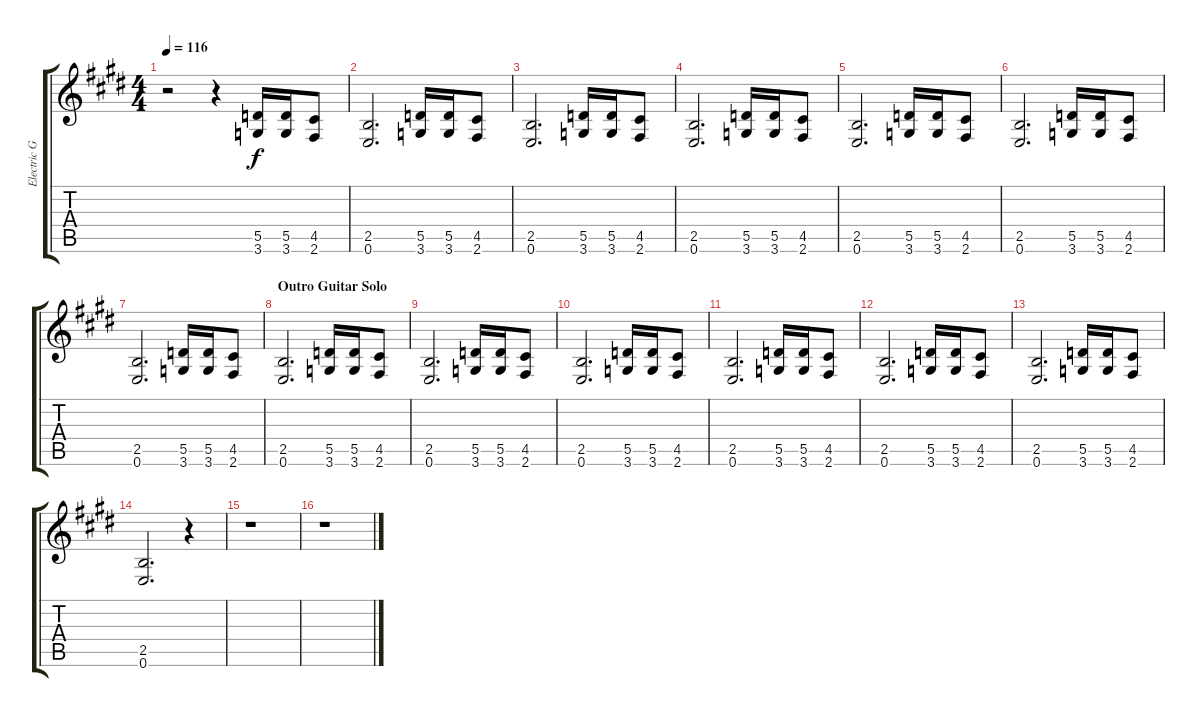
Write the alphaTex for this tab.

\track ("Electric Guitar 5" "Electric G") {instrument overdrivenguitar}
\staff {score tabs}
\tuning (E4 B3 G3 D3 A2 E2) {hide}
\ts (4 4)
\tempo 116
\clef g2
\ks e
r.2{dy f} r.4 (5.5 3.6).16 (5.5 3.6).16 (4.5 2.6).8 |
\ks c#minor
(2.5 0.6).2{d} (5.5 3.6).16 (5.5 3.6).16 (4.5 2.6).8 |
(2.5 0.6).2{d} (5.5 3.6).16 (5.5 3.6).16 (4.5 2.6).8 |
\ks e
(2.5 0.6).2{d} (5.5 3.6).16 (5.5 3.6).16 (4.5 2.6).8 |
\ks c#minor
(2.5 0.6).2{d} (5.5 3.6).16 (5.5 3.6).16 (4.5 2.6).8 |
(2.5 0.6).2{d} (5.5 3.6).16 (5.5 3.6).16 (4.5 2.6).8 |
\ks e
(2.5 0.6).2{d} (5.5 3.6).16 (5.5 3.6).16 (4.5 2.6).8 |
\section ("" "Outro Guitar Solo")
\ks c#minor
(2.5 0.6).2{d} (5.5 3.6).16 (5.5 3.6).16 (4.5 2.6).8 |
(2.5 0.6).2{d} (5.5 3.6).16 (5.5 3.6).16 (4.5 2.6).8 |
\ks e
(2.5 0.6).2{d} (5.5 3.6).16 (5.5 3.6).16 (4.5 2.6).8 |
\ks c#minor
(2.5 0.6).2{d} (5.5 3.6).16 (5.5 3.6).16 (4.5 2.6).8 |
(2.5 0.6).2{d} (5.5 3.6).16 (5.5 3.6).16 (4.5 2.6).8 |
\ks e
(2.5 0.6).2{d} (5.5 3.6).16 (5.5 3.6).16 (4.5 2.6).8 |
\ks c#minor
(2.5 0.6).2{d} r.4 |
\ks e
r.1 |
\ks c#minor
r.1
